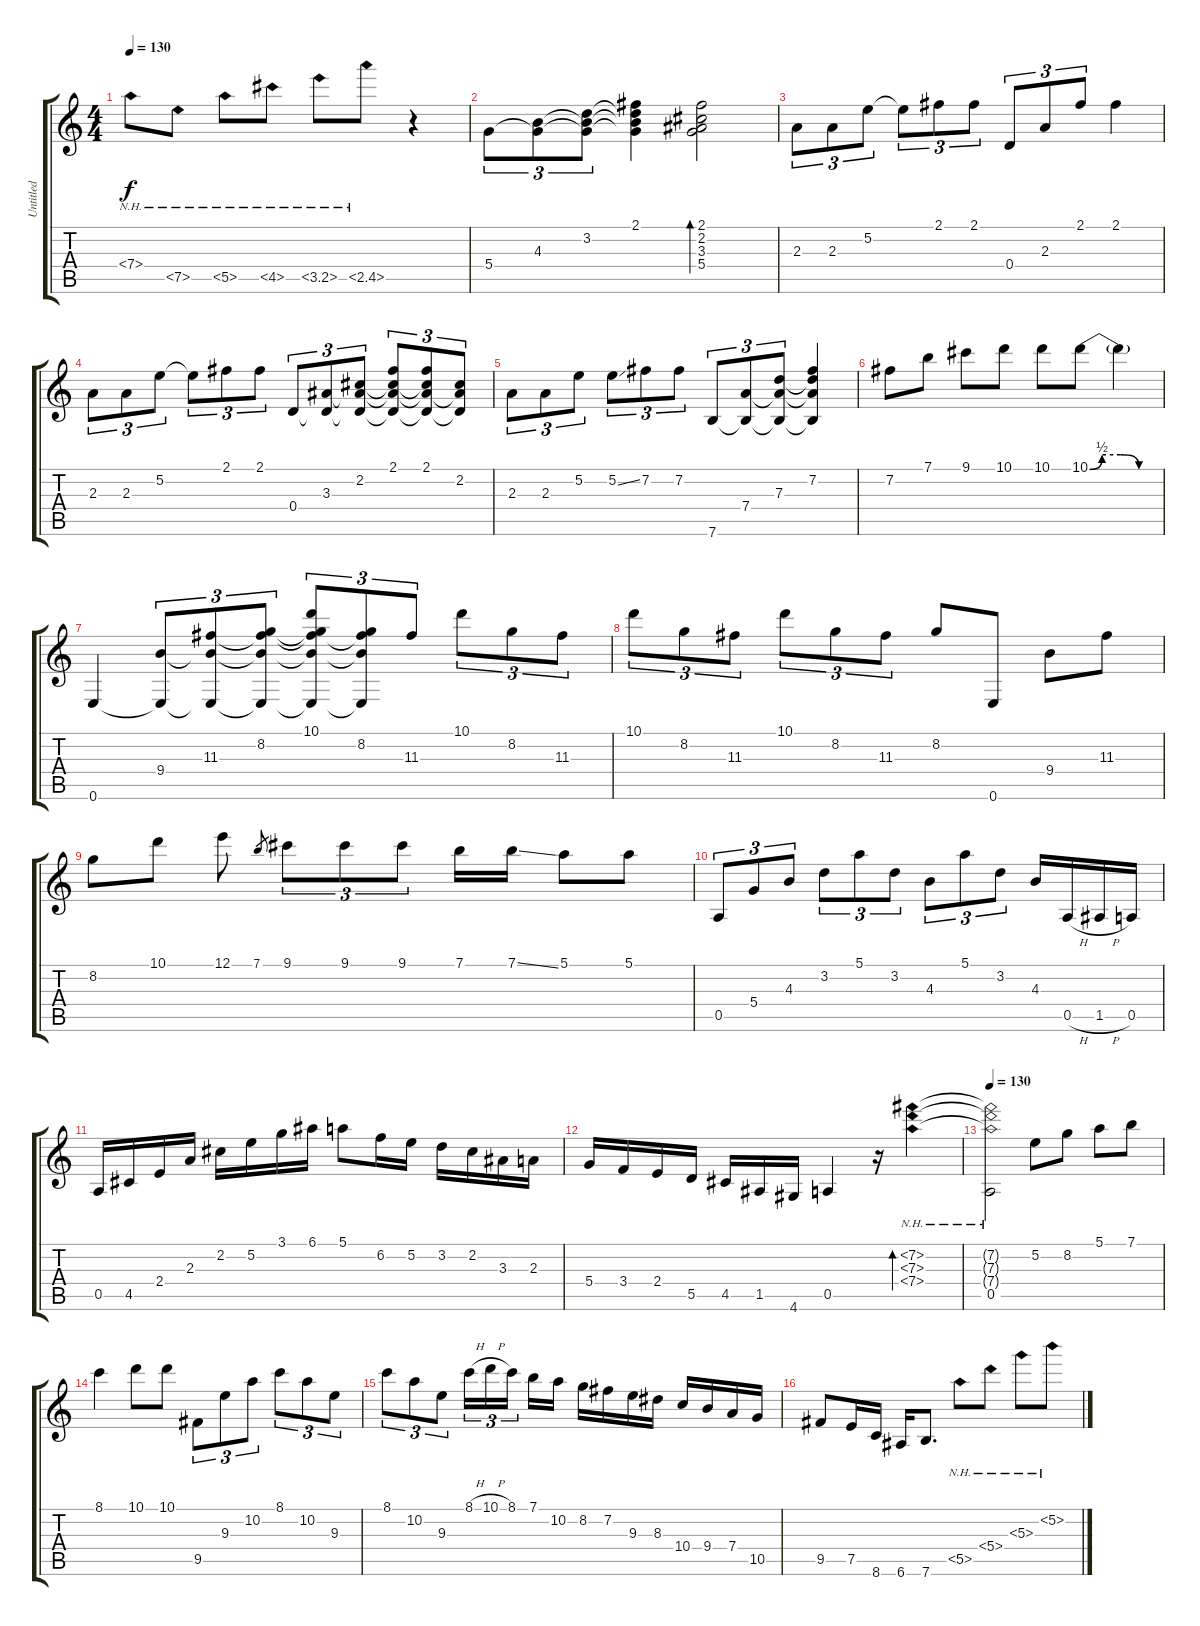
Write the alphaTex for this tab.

\track ("Untitled" "Untitled") {instrument acousticguitarnylon}
\staff {score tabs}
\tuning (E4 B3 G3 D3 A2 E2) {hide}
\ts (4 4)
\tempo 130
\clef g2
\ks c
7.4{nh}.8{dy f} 7.5{nh}.8 5.5{nh}.8 4.5{nh}.8 3.5{nh}.8 2.5{nh}.8 r.4 |
5.4.8{tu (3 2)} (4.3 5.4{t}).8{tu (3 2)} (3.2 4.3{t} 5.4{t}).8{tu (3 2)} (2.1 3.2{t} 4.3{t} 5.4{t}).4 (2.1 2.2 3.3 5.4).2{bd 30} |
2.3.8{tu (3 2)} 2.3.8{tu (3 2)} 5.2.8{tu (3 2)} 5.2{t}.8{tu (3 2)} 2.1.8{tu (3 2)} 2.1.8{tu (3 2)} 0.4.8{tu (3 2)} 2.3.8{tu (3 2)} 2.1.8{tu (3 2)} 2.1.4 |
2.3.8{tu (3 2)} 2.3.8{tu (3 2)} 5.2.8{tu (3 2)} 5.2{t}.8{tu (3 2)} 2.1.8{tu (3 2)} 2.1.8{tu (3 2)} 0.4.8{tu (3 2)} (3.3 0.4{t}).8{tu (3 2)} (2.2 3.3{t} 0.4{t}).8{tu (3 2)} (2.1 2.2{t} 3.3{t} 0.4{t}).8{tu (3 2)} (2.1 2.2{t} 3.3{t} 0.4{t}).8{tu (3 2)} (2.2 3.3{t} 0.4{t}).8{tu (3 2)} |
2.3.8{tu (3 2)} 2.3.8{tu (3 2)} 5.2.8{tu (3 2)} 5.2{ss}.8{tu (3 2)} 7.2.8{tu (3 2)} 7.2.8{tu (3 2)} 7.6.8{tu (3 2)} (7.4 7.6{t}).8{tu (3 2)} (7.3 7.4{t} 7.6{t}).8{tu (3 2)} (7.2 7.3{t} 7.4{t} 7.6{t}).4 |
7.2.8 7.1.8 9.1.8 10.1.8 10.1.8 10.1{be (custom 0 0 10 2 25 2 40 0 60 0)}.8 10.1{t}.4 |
0.6.4 (9.4 0.6{t}).8{tu (3 2)} (11.3 9.4{t} 0.6{t}).8{tu (3 2)} (8.2 11.3{t} 9.4{t} 0.6{t}).8{tu (3 2)} (10.1 8.2{t} 11.3{t} 9.4{t} 0.6{t}).8{tu (3 2)} (8.2 11.3{t} 9.4{t} 0.6{t}).8{tu (3 2)} 11.3.8{tu (3 2)} 10.1.8{tu (3 2)} 8.2.8{tu (3 2)} 11.3.8{tu (3 2)} |
10.1.8{tu (3 2)} 8.2.8{tu (3 2)} 11.3.8{tu (3 2)} 10.1.8{tu (3 2)} 8.2.8{tu (3 2)} 11.3.8{tu (3 2)} 8.2.8 0.6.8 9.4.8 11.3.8 |
8.2.8 10.1.8 12.1.8 7.1.8{gr} 9.1.8{tu (3 2)} 9.1.8{tu (3 2)} 9.1.8{tu (3 2)} 7.1.16 7.1{ss}.16 5.1.8 5.1.8 |
0.5.8{tu (3 2)} 5.4.8{tu (3 2)} 4.3.8{tu (3 2)} 3.2.8{tu (3 2)} 5.1.8{tu (3 2)} 3.2.8{tu (3 2)} 4.3.8{tu (3 2)} 5.1.8{tu (3 2)} 3.2.8{tu (3 2)} 4.3.16 0.5{h}.16 1.5{h}.16 0.5.16 |
0.5.16 4.5.16 2.4.16 2.3.16 2.2.16 5.2.16 3.1.16 6.1.16 5.1.8 6.2.16 5.2.16 3.2.16 2.2.16 3.3.16 2.3.16 |
5.4.16 3.4.16 2.4.16 5.5.16 4.5.16 1.5.16 4.6.16 0.5.4 r.16 (7.2{nh} 7.3{nh} 7.4{nh}).4{bd 30} |
\tempo 130
(7.2{nh t} 7.3{nh t} 7.4{nh t} 0.5).2 5.2.8 8.2.8 5.1.8 7.1.8 |
8.1.4 10.1.8 10.1.8 9.5.8{tu (3 2)} 9.3.8{tu (3 2)} 10.2.8{tu (3 2)} 8.1.8{tu (3 2)} 10.2.8{tu (3 2)} 9.3.8{tu (3 2)} |
8.1.8{tu (3 2)} 10.2.8{tu (3 2)} 9.3.8{tu (3 2)} 8.1{h}.16{tu (3 2)} 10.1{h}.16{tu (3 2)} 8.1.16{tu (3 2) beam splitsecondary} 7.1.16 10.2.16 8.2.16 7.2.16 9.3.16 8.3.16 10.4.16 9.4.16 7.4.16 10.5.16 |
9.5.8 7.5.16 8.6.16 6.6.16 7.6.8{d} 5.5{nh}.8 5.4{nh}.8 5.3{nh}.8 5.2{nh}.8
